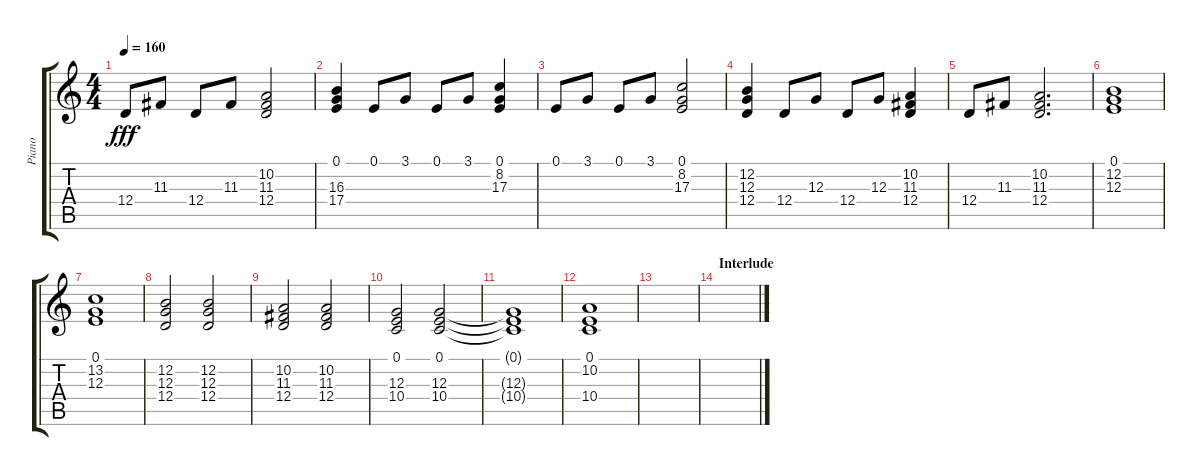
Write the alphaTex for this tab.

\track ("Piano" "Piano") {instrument acousticgrandpiano}
\staff {score tabs}
\tuning (E4 B3 G3 D3 A2 E2) {hide}
\ts (4 4)
\tempo 160
\clef g2
\ks c
12.4.8{dy fff} 11.3.8 12.4.8 11.3.8 (10.2 11.3 12.4).2 |
(0.1 16.3 17.4).4 0.1.8 3.1.8 0.1.8 3.1.8 (0.1 8.2 17.3).4 |
0.1.8 3.1.8 0.1.8 3.1.8 (0.1 8.2 17.3).2 |
(12.2 12.3 12.4).4 12.4.8 12.3.8 12.4.8 12.3.8 (10.2 11.3 12.4).4 |
12.4.8 11.3.8 (10.2 11.3 12.4).2{d} |
(0.1 12.2 12.3).1 |
(0.1 13.2 12.3).1 |
(12.2 12.3 12.4).2 (12.2 12.3 12.4).2 |
(10.2 11.3 12.4).2 (10.2 11.3 12.4).2 |
(0.1 12.3 10.4).2 (0.1 12.3 10.4).2 |
(0.1{t} 12.3{t} 10.4{t}).1 |
(0.1 10.2 10.4).1 |
|
\section ("" "Interlude")
